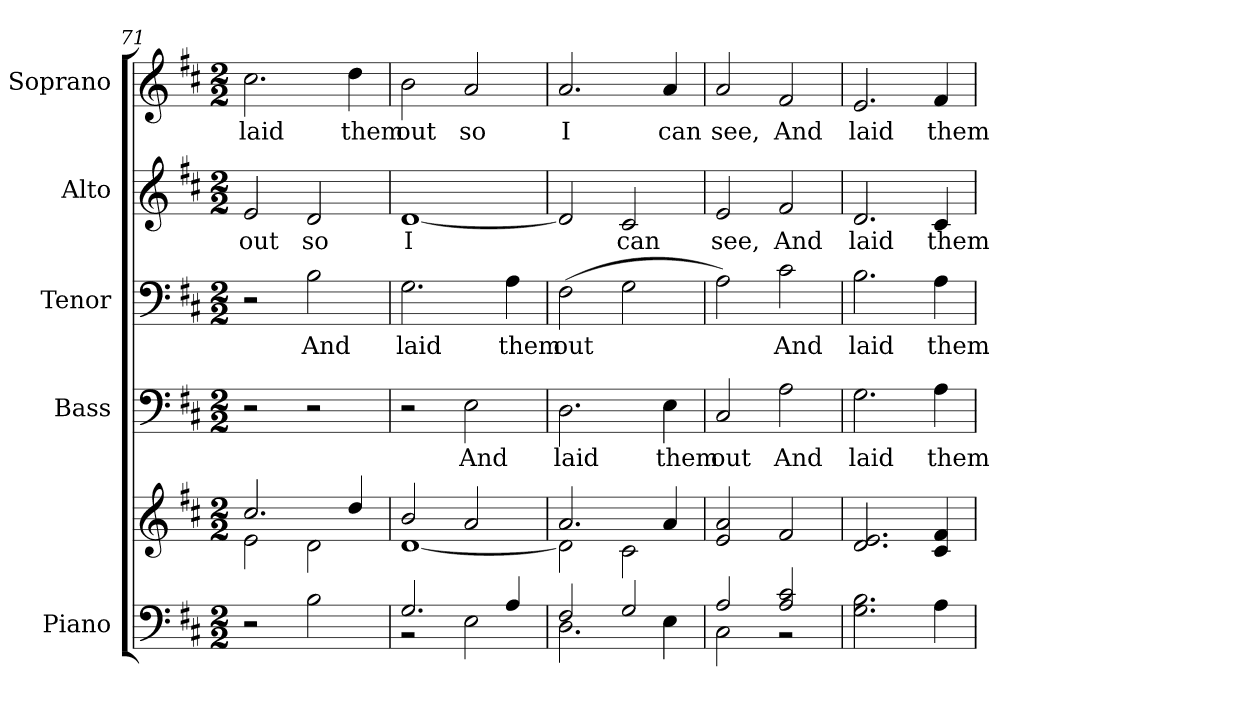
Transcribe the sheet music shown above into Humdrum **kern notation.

**kern	**kern	**kern	**text	**kern	**text	**kern	**text	**kern	**text
*part5	*part5	*part4	*part4	*part3	*part3	*part2	*part2	*part1	*part1
*staff6	*staff5	*staff4	*staff4	*staff3	*staff3	*staff2	*staff2	*staff1	*staff1
*I"Piano	*	*I"Bass	*	*I"Tenor	*	*I"Alto	*	*I"Soprano	*
*I'Pno.	*	*I'B.	*	*I'T.	*	*I'A.	*	*I'S.	*
!!LO:PB:g=z
*clefF4	*clefG2	*clefF4	*	*clefF4	*	*clefG2	*	*clefG2	*
*k[f#c#]	*k[f#c#]	*k[f#c#]	*	*k[f#c#]	*	*k[f#c#]	*	*k[f#c#]	*
*D:	*D:	*D:	*	*D:	*	*D:	*	*D:	*
*M2/2	*M2/2	*M2/2	*	*M2/2	*	*M2/2	*	*M2/2	*
=71	=71	=71	=71	=71	=71	=71	=71	=71	=71
*	*^	*	*	*	*	*	*	*	*
!	!	!	!	!	!	!	!	!LO:LY:b:color=#000000	!	!
!	!	!	!	!	!	!	!	!	!	!LO:LY:b:color=#000000
2r	2.cc#i/	2ei\	2r	.	2r	.	2ei/	out	2.cc#i\	laid
!	!	!	!	!	!	!LO:LY:b:color=#000000	!	!	!	!
!	!	!	!	!	!	!	!	!LO:LY:b:color=#000000	!	!
2Bi\	.	2di\	2r	.	2Bi\	And	2di/	so	.	.
!	!	!	!	!	!	!	!	!	!	!LO:LY:b:color=#000000
.	4ddi/	.	.	.	.	.	.	.	4ddi\	them
=72	=72	=72	=72	=72	=72	=72	=72	=72	=72	=72
*^	*	*	*	*	*	*	*	*	*	*
!	!	!	!	!	!	!	!LO:LY:b:color=#000000	!	!	!	!
!	!	!	!	!	!	!	!	!	!LO:LY:b:color=#000000	!	!
!	!	!	!	!	!	!	!	!	!	!	!LO:LY:b:color=#000000
2.Gi/	2r	2bi/	[<1di	2r	.	2.Gi\	laid	[<1di	I	2bi\	out
!	!	!	!	!	!LO:LY:b:color=#000000	!	!	!	!	!	!
!	!	!	!	!	!	!	!	!	!	!	!LO:LY:b:color=#000000
.	2Ei\	2ai/	.	2Ei\	And	.	.	.	.	2ai/	so
!	!	!	!	!	!	!	!LO:LY:b:color=#000000	!	!	!	!
4Ai/	.	.	.	.	.	4Ai\	them	.	.	.	.
=73	=73	=73	=73	=73	=73	=73	=73	=73	=73	=73	=73
!	!	!	!	!	!LO:LY:b:color=#000000	!	!	!	!	!	!
!	!	!	!	!	!	!	!LO:LY:b:color=#000000	!	!	!	!
!	!	!	!	!	!	!	!	!	!	!	!LO:LY:b:color=#000000
2F#i/	2.Di\	2.ai/	2di\]	2.Di\	laid	(2F#i\	out	2di/]	.	2.ai/	I
!	!	!	!	!	!	!	!	!	!LO:LY:b:color=#000000	!	!
2Gi/	.	.	2c#i\	.	.	2Gi\	.	2c#i/	can	.	.
!	!	!	!	!	!LO:LY:b:color=#000000	!	!	!	!	!	!
!	!	!	!	!	!	!	!	!	!	!	!LO:LY:b:color=#000000
.	4Ei\	4ai/	.	4Ei\	them	.	.	.	.	4ai/	can
*	*	*v	*v	*	*	*	*	*	*	*	*
=74	=74	=74	=74	=74	=74	=74	=74	=74	=74	=74
!	!	!	!	!LO:LY:b:color=#000000	!	!	!	!	!	!
!	!	!	!	!	!	!	!	!LO:LY:b:color=#000000	!	!
!	!	!	!	!	!	!	!	!	!	!LO:LY:b:color=#000000
2Ai/	2C#i\	2ei/ 2ai	2C#i/	out	2Ai\)	.	2ei/	see,	2ai/	see,
!	!	!	!	!LO:LY:b:color=#000000	!	!	!	!	!	!
!	!	!	!	!	!	!LO:LY:b:color=#000000	!	!	!	!
!	!	!	!	!	!	!	!	!LO:LY:b:color=#000000	!	!
!	!	!	!	!	!	!	!	!	!	!LO:LY:b:color=#000000
2Ai/ 2c#i	2r	2f#i/	2Ai\	And	2c#i\	And	2f#i/	And	2f#i/	And
*v	*v	*	*	*	*	*	*	*	*	*
=75	=75	=75	=75	=75	=75	=75	=75	=75	=75
*^	*	*	*	*	*	*	*	*	*
!	!	!	!	!LO:LY:b:color=#000000	!	!	!	!	!	!
*v	*v	*	*	*	*	*	*	*	*	*
*^	*	*	*	*	*	*	*	*	*
!	!	!	!	!	!	!LO:LY:b:color=#000000	!	!	!	!
*v	*v	*	*	*	*	*	*	*	*	*
*^	*	*	*	*	*	*	*	*	*
!	!	!	!	!	!	!	!	!LO:LY:b:color=#000000	!	!
*v	*v	*	*	*	*	*	*	*	*	*
*^	*	*	*	*	*	*	*	*	*
!	!	!	!	!	!	!	!	!	!	!LO:LY:b:color=#000000
*v	*v	*	*	*	*	*	*	*	*	*
2.Gi\ 2.Bi	2.di/ 2.ei	2.Gi\	laid	2.Bi\	laid	2.di/	laid	2.ei/	laid
!	!	!	!LO:LY:b:color=#000000	!	!	!	!	!	!
!	!	!	!	!	!LO:LY:b:color=#000000	!	!	!	!
!	!	!	!	!	!	!	!LO:LY:b:color=#000000	!	!
!	!	!	!	!	!	!	!	!	!LO:LY:b:color=#000000
4Ai\	4c#i/ 4f#i	4Ai\	them	4Ai\	them	4c#i/	them	4f#i/	them
=	=	=	=	=	=	=	=	=	=
*-	*-	*-	*-	*-	*-	*-	*-	*-	*-
